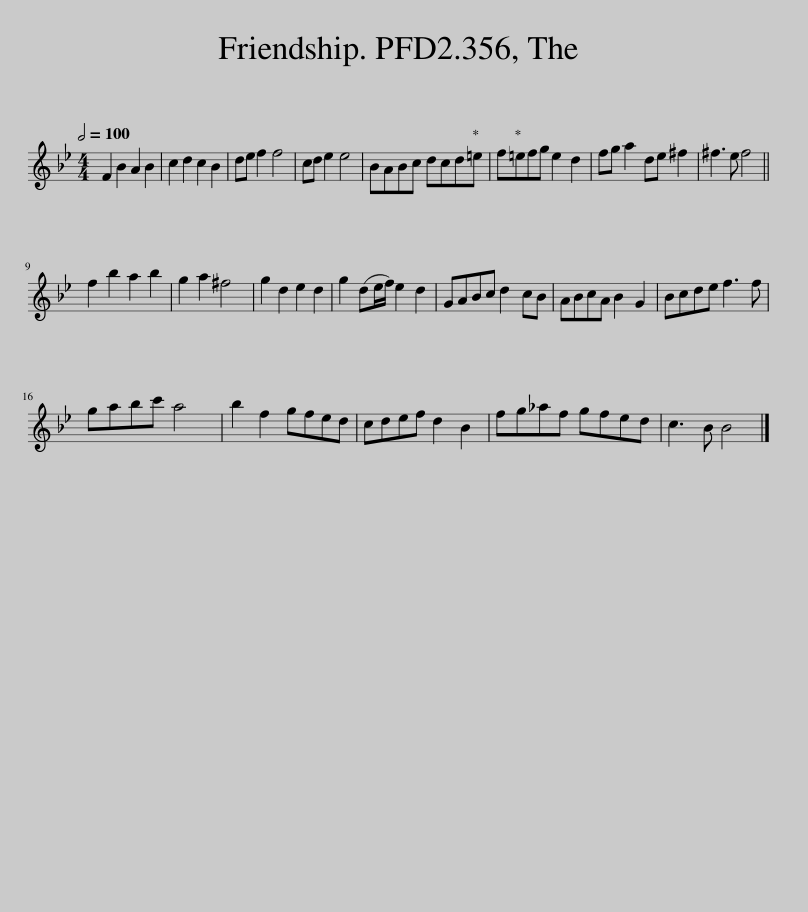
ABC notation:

X:1
L:1/8
Q:1/2=100
M:4/4
I:linebreak $
K:Bb
V:1 treble
V:1
 F2 B2 A2 B2 | c2 d2 c2 B2 | de f2 f4 | cd e2 e4 | BABc dcd=e | %5
 f=efg e2 d2 | fg a2 de ^f2 | ^f3 e f4 ||$ f2 b2 a2 b2 | g2 a2 ^f4 | %10
 g2 d2 e2 d2 | g2 (de/f/) e2 d2 | GABc d2 cB | ABcA B2 G2 | Bcde f3 f |$ %15
 gabc' a4 | b2 f2 gfed | cdef d2 B2 | fg_af gfed | c3 B B4 |] %20
